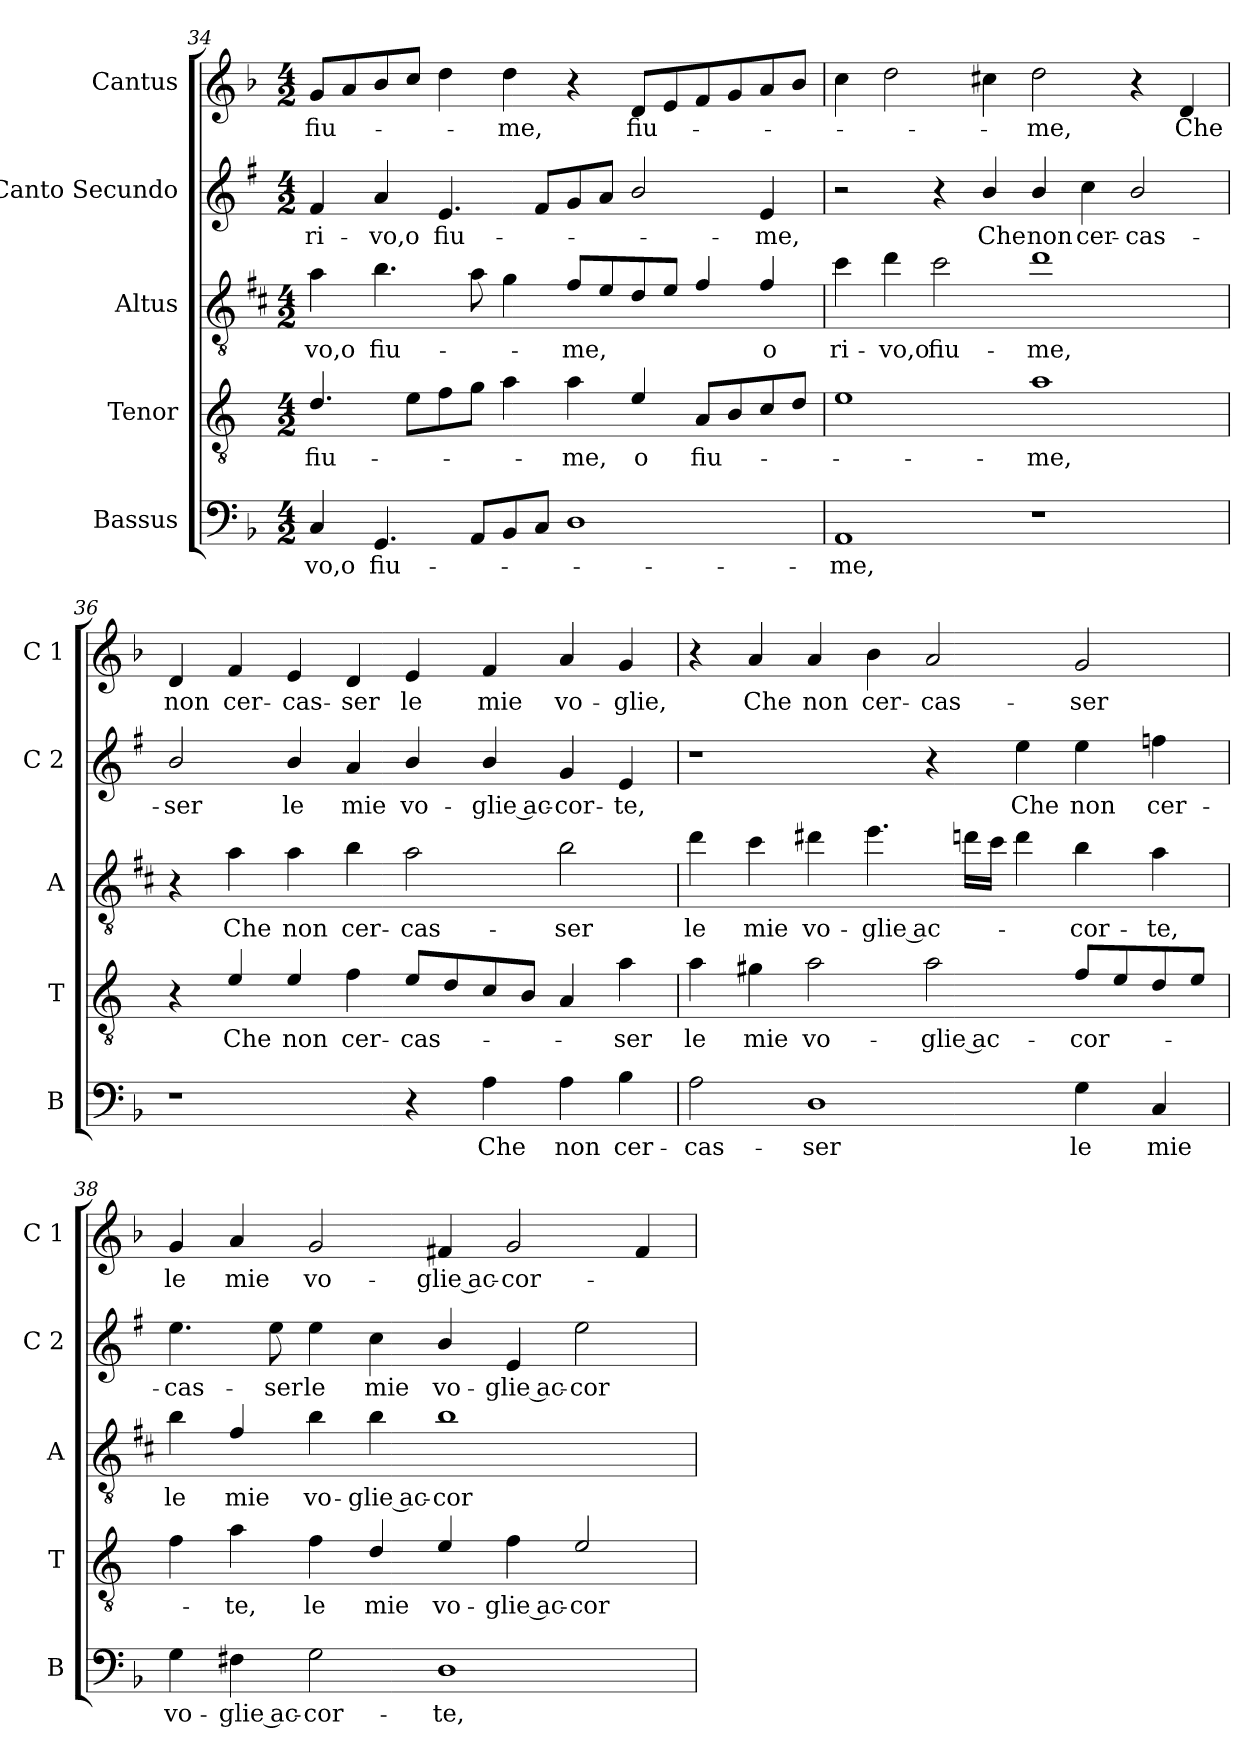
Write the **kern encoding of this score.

**kern	**text	**kern	**text	**kern	**text	**kern	**text	**kern	**text
*part5	*part5	*part4	*part4	*part3	*part3	*part2	*part2	*part1	*part1
*staff5	*staff5	*staff4	*staff4	*staff3	*staff3	*staff2	*staff2	*staff1	*staff1
*I"Bassus	*	*I"Tenor	*	*I"Altus	*	*I"Canto Secundo	*	*I"Cantus	*
*I'B	*	*I'T	*	*I'A	*	*I'C 2	*	*I'C 1	*
*clefF4	*	*clefGv2	*	*clefGv2	*	*clefG2	*	*clefG2	*
*	*	*ITrd4c7	*	*ITrd5c9	*	*ITrd1c2	*	*	*
*k[b-]	*	*k[b-]	*	*k[b-]	*	*k[b-]	*	*k[b-]	*
*F:	*	*F:	*	*F:	*	*F:	*	*F:	*
*M4/2	*	*M4/2	*	*M4/2	*	*M4/2	*	*M4/2	*
=34	=34	=34	=34	=34	=34	=34	=34	=34	=34
!	!LO:LY:b	!	!LO:LY:b	!	!LO:LY:b	!	!LO:LY:b	!	!LO:LY:b
4C/	-vo,o	4.G/	fiu-	4c\	-vo,o	4e/	ri-	8g/L	fiu-
.	.	.	.	.	.	.	.	8a/	.
!	!LO:LY:b	!	!	!	!LO:LY:b	!	!LO:LY:b	!	!
4.GG/	fiu-	.	.	4.d\	fiu-	4g/	-vo,o	8b-/	.
.	.	8A\L	.	.	.	.	.	8cc/J	.
!	!	!	!	!	!	!	!LO:LY:b	!	!
.	.	8B-\	.	.	.	4.d/	fiu-	4dd\	.
8AA/L	.	8c\J	.	8c\	.	.	.	.	.
!	!	!	!	!	!	!	!	!	!LO:LY:b
8BB-/	.	4d\	.	4B-\	.	.	.	4dd\	-me,
8C/J	.	.	.	.	.	8e/L	.	.	.
!	!	!	!LO:LY:b	!	!LO:LY:b	!	!	!	!
1D	.	4d\	-me,	8A/L	-me,	8f/	.	4r	.
.	.	.	.	8G/	.	8g/J	.	.	.
!	!	!	!LO:LY:b	!	!	!	!	!	!LO:LY:b
.	.	4A/	o	8F/	.	2a/	.	8d/L	fiu-
.	.	.	.	8G/J	.	.	.	8e/	.
!	!	!	!LO:LY:b	!	!	!	!	!	!
.	.	8D/L	fiu-	4A/	.	.	.	8f/	.
.	.	8E/	.	.	.	.	.	8g/	.
!	!	!	!	!	!LO:LY:b	!	!LO:LY:b	!	!
.	.	8F/	.	4A/	o	4d/	-me,	8a/	.
.	.	8G/J	.	.	.	.	.	8b-/J	.
!!LO:LB:g=z
=35	=35	=35	=35	=35	=35	=35	=35	=35	=35
!	!LO:LY:b	!	!	!	!LO:LY:b	!	!	!	!
1AA	-me,	1A	.	4e\	ri-	2r	.	4cc\	.
!	!	!	!	!	!LO:LY:b	!	!	!	!
.	.	.	.	4f\	-vo,o	.	.	2dd\	.
!	!	!	!	!	!LO:LY:b	!	!	!	!
.	.	.	.	2e\	fiu-	4r	.	.	.
!	!	!	!	!	!	!	!LO:LY:b	!	!
.	.	.	.	.	.	4a/	Che	4cc#X\	.
!	!	!	!LO:LY:b	!	!LO:LY:b	!	!LO:LY:b	!	!LO:LY:b
1r	.	1d	-me,	1f	-me,	4a/	non	2dd\	-me,
!	!	!	!	!	!	!	!LO:LY:b	!	!
.	.	.	.	.	.	4b-\	cer-	.	.
!	!	!	!	!	!	!	!LO:LY:b	!	!
.	.	.	.	.	.	2a/	-cas-	4r	.
!	!	!	!	!	!	!	!	!	!LO:LY:b
.	.	.	.	.	.	.	.	4d/	Che
=36	=36	=36	=36	=36	=36	=36	=36	=36	=36
!	!	!	!	!	!	!	!LO:LY:b	!	!LO:LY:b
1r	.	4r	.	4r	.	2a/	-ser	4d/	non
!	!	!	!LO:LY:b	!	!LO:LY:b	!	!	!	!LO:LY:b
.	.	4A/	Che	4c\	Che	.	.	4f/	cer-
!	!	!	!LO:LY:b	!	!LO:LY:b	!	!LO:LY:b	!	!LO:LY:b
.	.	4A/	non	4c\	non	4a/	le	4e/	-cas-
!	!	!	!LO:LY:b	!	!LO:LY:b	!	!LO:LY:b	!	!LO:LY:b
.	.	4B-\	cer-	4d\	cer-	4g/	mie	4d/	-ser
!	!	!	!LO:LY:b	!	!LO:LY:b	!	!LO:LY:b	!	!LO:LY:b
4r	.	8A/L	-cas-	2c\	-cas-	4a/	vo-	4e/	le
.	.	8G/	.	.	.	.	.	.	.
!	!LO:LY:b	!	!	!	!	!	!LO:LY:b	!	!LO:LY:b
4A\	Che	8F/	.	.	.	4a/	-glie ac-	4f/	mie
.	.	8E/J	.	.	.	.	.	.	.
!	!LO:LY:b	!	!	!	!LO:LY:b	!	!LO:LY:b	!	!LO:LY:b
4A\	non	4D/	.	2d\	-ser	4f/	-cor-	4a/	vo-
!	!LO:LY:b	!	!LO:LY:b	!	!	!	!LO:LY:b	!	!LO:LY:b
4B-\	cer-	4d\	-ser	.	.	4d/	-te,	4g/	-glie,
=37	=37	=37	=37	=37	=37	=37	=37	=37	=37
!	!LO:LY:b	!	!LO:LY:b	!	!LO:LY:b	!	!	!	!
2A\	-cas-	4d\	le	4f\	le	1r	.	4r	.
!	!	!	!LO:LY:b	!	!LO:LY:b	!	!	!	!LO:LY:b
.	.	4c#X\	mie	4e\	mie	.	.	4a/	Che
!	!LO:LY:b	!	!LO:LY:b	!	!LO:LY:b	!	!	!	!LO:LY:b
1D	-ser	2d\	vo-	4f#X\	vo-	.	.	4a/	non
!	!	!	!	!	!LO:LY:b	!	!	!	!LO:LY:b
.	.	.	.	4.g\	-glie ac-	.	.	4b-\	cer-
!	!	!	!LO:LY:b	!	!	!	!	!	!LO:LY:b
.	.	2d\	-glie ac-	.	.	4r	.	2a/	-cas-
.	.	.	.	16fn\LL	.	.	.	.	.
.	.	.	.	16e\JJ	.	.	.	.	.
!	!	!	!	!	!	!	!LO:LY:b	!	!
.	.	.	.	4f\	.	4dd\	Che	.	.
!	!LO:LY:b	!	!LO:LY:b	!	!LO:LY:b	!	!LO:LY:b	!	!LO:LY:b
4G\	le	8B-/L	-cor-	4d\	-cor-	4dd\	non	2g/	-ser
.	.	8A/	.	.	.	.	.	.	.
!	!LO:LY:b	!	!	!	!LO:LY:b	!	!LO:LY:b	!	!
4C/	mie	8G/	.	4c\	-te,	4ee-X\	cer-	.	.
.	.	8A/J	.	.	.	.	.	.	.
!!LO:PB:g=z
=38	=38	=38	=38	=38	=38	=38	=38	=38	=38
!	!LO:LY:b	!	!	!	!LO:LY:b	!	!LO:LY:b	!	!LO:LY:b
4G\	vo-	4B-\	.	4d\	le	4.dd\	-cas-	4g/	le
!	!LO:LY:b	!	!LO:LY:b	!	!LO:LY:b	!	!	!	!LO:LY:b
4F#X\	-glie ac-	4d\	-te,	4A/	mie	.	.	4a/	mie
!	!	!	!	!	!	!	!LO:LY:b	!	!
.	.	.	.	.	.	8dd\	-ser	.	.
!	!LO:LY:b	!	!LO:LY:b	!	!LO:LY:b	!	!LO:LY:b	!	!LO:LY:b
2G\	-cor-	4B-\	le	4d\	vo-	4dd\	le	2g/	vo-
!	!	!	!LO:LY:b	!	!LO:LY:b	!	!LO:LY:b	!	!
.	.	4G/	mie	4d\	-glie ac-	4b-\	mie	.	.
!	!LO:LY:b	!	!LO:LY:b	!	!LO:LY:b	!	!LO:LY:b	!	!LO:LY:b
1D	-te,	4A/	vo-	1d	-cor-	4a/	vo-	4f#X/	-glie ac-
!	!	!	!LO:LY:b	!	!	!	!LO:LY:b	!	!LO:LY:b
.	.	4B-\	-glie ac-	.	.	4d/	-glie ac-	2g/	-cor-
!	!	!	!LO:LY:b	!	!	!	!LO:LY:b	!	!
.	.	2A/	-cor-	.	.	2dd\	-cor-	.	.
.	.	.	.	.	.	.	.	4f#/	.
=	=	=	=	=	=	=	=	=	=
*-	*-	*-	*-	*-	*-	*-	*-	*-	*-
